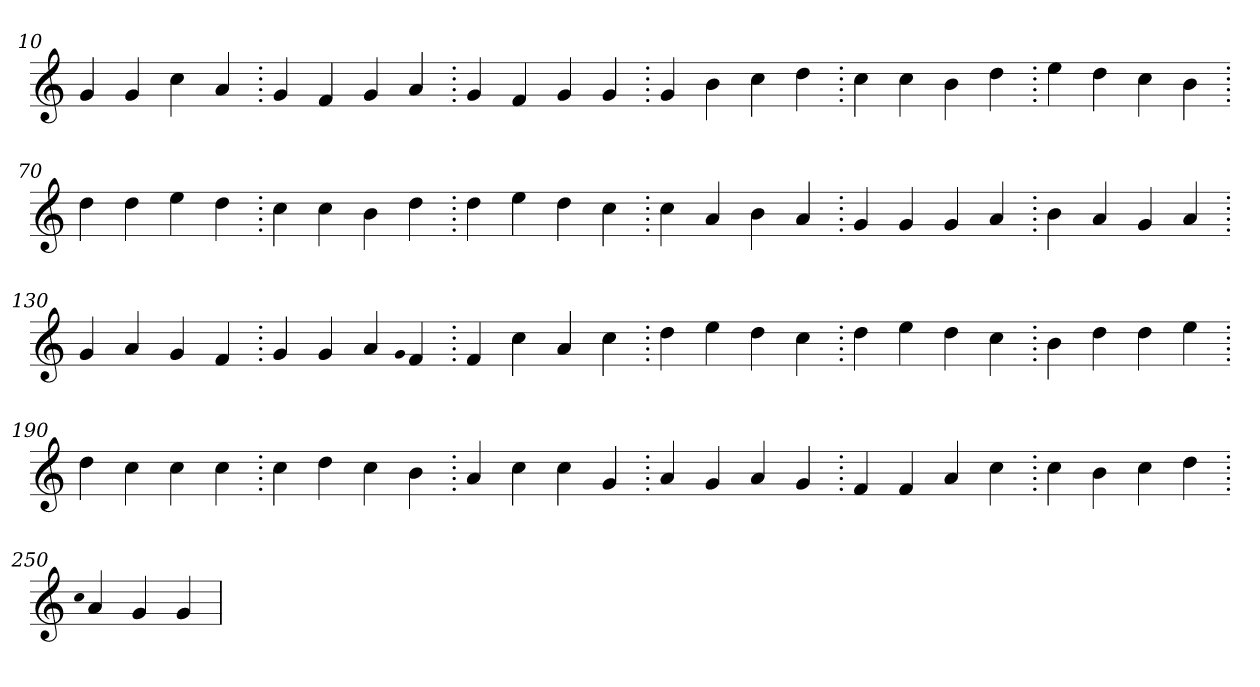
**kern
*part1
*staff1
*clefG2
=10.
4g
4g
4cc
4a
=20.
4g
4f
4g
4a
=30.
4g
4f
4g
4g
=40.
4g
4b
4cc
4dd
=50.
4cc
4cc
4b
4dd
=60.
4ee
4dd
4cc
4b
=70.
4dd
4dd
4ee
4dd
=80.
4cc
4cc
4b
4dd
=90.
4dd
4ee
4dd
4cc
=100.
4cc
4a
4b
4a
=110.
4g
4g
4g
4a
=120.
4b
4a
4g
4a
=130.
4g
4a
4g
4f
=140.
4g
4g
4a
qqg
4f
=150.
4f
4cc
4a
4cc
=160.
4dd
4ee
4dd
4cc
=170.
4dd
4ee
4dd
4cc
=180.
4b
4dd
4dd
4ee
=190.
4dd
4cc
4cc
4cc
=200.
4cc
4dd
4cc
4b
=210.
4a
4cc
4cc
4g
=220.
4a
4g
4a
4g
=230.
4f
4f
4a
4cc
=240.
4cc
4b
4cc
4dd
=250.
qqcc
4a
4g
4g
=
*-
